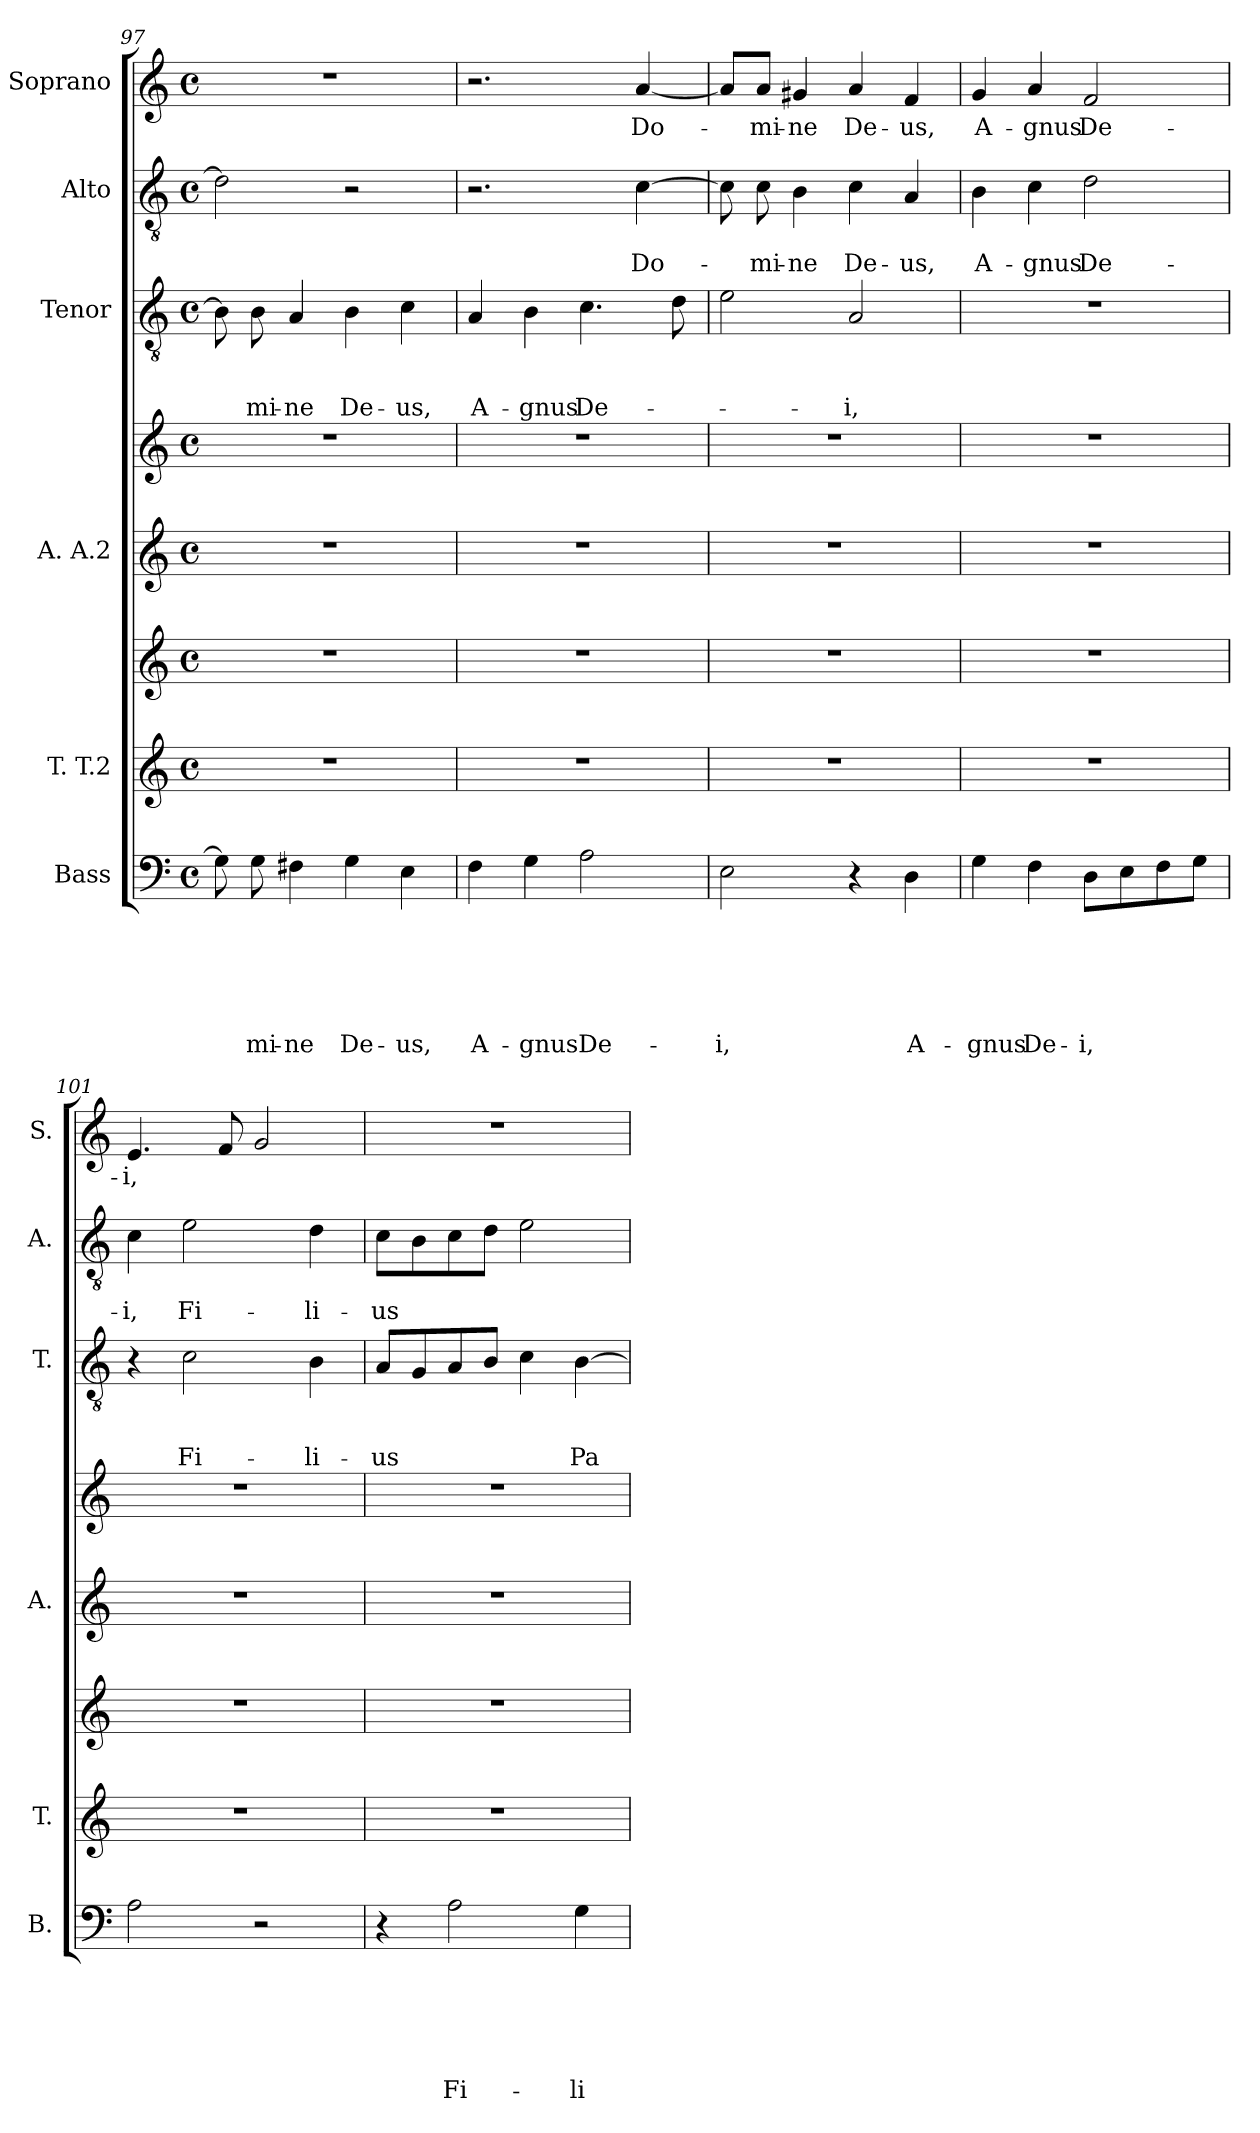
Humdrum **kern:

**kern	**text	**text	**text	**text	**text	**text	**kern	**kern	**kern	**kern	**kern	**text	**text	**text	**kern	**text	**text	**kern	**text
*part6	*part6	*part6	*part6	*part6	*part6	*part6	*part5	*part5	*part4	*part4	*part3	*part3	*part3	*part3	*part2	*part2	*part2	*part1	*part1
*staff8	*staff8	*staff8	*staff8	*staff8	*staff8	*staff8	*staff7	*staff6	*staff5	*staff4	*staff3	*staff3	*staff3	*staff3	*staff2	*staff2	*staff2	*staff1	*staff1
*I"Bass	*	*	*	*	*	*	*I"T. T.2	*	*I"A. A.2	*	*I"Tenor	*	*	*	*I"Alto	*	*	*I"Soprano	*
*I'B.	*	*	*	*	*	*	*I'T.	*	*I'A.	*	*I'T.	*	*	*	*I'A.	*	*	*I'S.	*
*clefF4	*	*	*	*	*	*	*clefG2	*clefG2	*clefG2	*clefG2	*clefGv2	*	*	*	*clefGv2	*	*	*clefG2	*
*k[]	*	*	*	*	*	*	*k[]	*k[]	*k[]	*k[]	*k[]	*	*	*	*k[]	*	*	*k[]	*
*C:	*	*	*	*	*	*	*C:	*C:	*C:	*C:	*C:	*	*	*	*C:	*	*	*C:	*
*M4/4	*	*	*	*	*	*	*M4/4	*M4/4	*M4/4	*M4/4	*M4/4	*	*	*	*M4/4	*	*	*M4/4	*
*met(c)	*	*	*	*	*	*	*met(c)	*met(c)	*met(c)	*met(c)	*met(c)	*	*	*	*met(c)	*	*	*met(c)	*
=97	=97	=97	=97	=97	=97	=97	=97	=97	=97	=97	=97	=97	=97	=97	=97	=97	=97	=97	=97
8G\]	.	.	.	.	.	.	1r	1r	1r	1r	8B\]	.	.	.	2d\]	.	.	1r	.
!	!	!	!	!	!	!LO:LY:b	!	!	!	!	!	!	!	!LO:LY:b	!	!	!	!	!
8G\	.	.	.	.	.	-mi-	.	.	.	.	8B\	.	.	-mi-	.	.	.	.	.
!	!	!	!	!	!	!LO:LY:b	!	!	!	!	!	!	!	!LO:LY:b	!	!	!	!	!
4F#X\	.	.	.	.	.	-ne	.	.	.	.	4A/	.	.	-ne	.	.	.	.	.
!	!	!	!	!	!	!LO:LY:b	!	!	!	!	!	!	!	!LO:LY:b	!	!	!	!	!
4G\	.	.	.	.	.	De-	.	.	.	.	4B\	.	.	De-	2r	.	.	.	.
!	!	!	!	!	!	!LO:LY:b	!	!	!	!	!	!	!	!LO:LY:b	!	!	!	!	!
4E\	.	.	.	.	.	-us,	.	.	.	.	4c\	.	.	-us,	.	.	.	.	.
=98	=98	=98	=98	=98	=98	=98	=98	=98	=98	=98	=98	=98	=98	=98	=98	=98	=98	=98	=98
!	!	!	!	!	!	!LO:LY:b	!	!	!	!	!	!	!	!LO:LY:b	!	!	!	!	!
4F\	.	.	.	.	.	A-	1r	1r	1r	1r	4A/	.	.	A-	2.r	.	.	2.r	.
!	!	!	!	!	!	!LO:LY:b	!	!	!	!	!	!	!	!LO:LY:b	!	!	!	!	!
4G\	.	.	.	.	.	-gnusDe-	.	.	.	.	4B\	.	.	-gnus	.	.	.	.	.
!	!	!	!	!	!	!	!	!	!	!	!	!	!	!LO:LY:b	!	!	!	!	!
2A\	.	.	.	.	.	.	.	.	.	.	4.c\	.	.	De-	.	.	.	.	.
!	!	!	!	!	!	!	!	!	!	!	!	!	!	!	!	!	!LO:LY:b	!	!LO:LY:b
.	.	.	.	.	.	.	.	.	.	.	.	.	.	.	[>4c\	.	Do-	[<4a/	Do-
.	.	.	.	.	.	.	.	.	.	.	8d\	.	.	.	.	.	.	.	.
=99	=99	=99	=99	=99	=99	=99	=99	=99	=99	=99	=99	=99	=99	=99	=99	=99	=99	=99	=99
!	!	!	!	!	!	!LO:LY:b	!	!	!	!	!	!	!	!	!	!	!	!	!
2E\	.	.	.	.	.	-i,	1r	1r	1r	1r	2e\	.	.	.	8c\]	.	.	8a/L]	.
!	!	!	!	!	!	!	!	!	!	!	!	!	!	!	!	!	!LO:LY:b	!	!LO:LY:b
.	.	.	.	.	.	.	.	.	.	.	.	.	.	.	8c\	.	-mi-	8a/J	-mi-
!	!	!	!	!	!	!	!	!	!	!	!	!	!	!	!	!	!LO:LY:b	!	!LO:LY:b
.	.	.	.	.	.	.	.	.	.	.	.	.	.	.	4B\	.	-ne	4g#X/	-ne
!	!	!	!	!	!	!	!	!	!	!	!	!	!	!LO:LY:b	!	!	!LO:LY:b	!	!LO:LY:b
4r	.	.	.	.	.	.	.	.	.	.	2A/	.	.	-i,	4c\	.	De-	4a/	De-
!	!	!	!	!	!	!LO:LY:b	!	!	!	!	!	!	!	!	!	!	!LO:LY:b	!	!LO:LY:b
4D\	.	.	.	.	.	A-	.	.	.	.	.	.	.	.	4A/	.	-us,	4f/	-us,
!!LO:PB:g=z
=100	=100	=100	=100	=100	=100	=100	=100	=100	=100	=100	=100	=100	=100	=100	=100	=100	=100	=100	=100
!	!	!	!	!	!	!LO:LY:b	!	!	!	!	!	!	!	!	!	!	!LO:LY:b	!	!LO:LY:b
4G\	.	.	.	.	.	-gnus	1r	1r	1r	1r	1r	.	.	.	4B\	.	A-	4g/	A-
!	!	!	!	!	!	!LO:LY:b	!	!	!	!	!	!	!	!	!	!	!LO:LY:b	!	!LO:LY:b
4F\	.	.	.	.	.	De-	.	.	.	.	.	.	.	.	4c\	.	-gnus	4a/	-gnus
!	!	!	!	!	!	!LO:LY:b	!	!	!	!	!	!	!	!	!	!	!LO:LY:b	!	!LO:LY:b
8D\L	.	.	.	.	.	-i,	.	.	.	.	.	.	.	.	2d\	.	De-	2f/	De-
8E\	.	.	.	.	.	.	.	.	.	.	.	.	.	.	.	.	.	.	.
8F\	.	.	.	.	.	.	.	.	.	.	.	.	.	.	.	.	.	.	.
8G\J	.	.	.	.	.	.	.	.	.	.	.	.	.	.	.	.	.	.	.
=101	=101	=101	=101	=101	=101	=101	=101	=101	=101	=101	=101	=101	=101	=101	=101	=101	=101	=101	=101
!	!	!	!	!	!	!	!	!	!	!	!	!	!	!	!	!	!LO:LY:b	!	!LO:LY:b
2A\	.	.	.	.	.	.	1r	1r	1r	1r	4r	.	.	.	4c\	.	-i,	4.e/	-i,
!	!	!	!	!	!	!	!	!	!	!	!	!	!	!LO:LY:b	!	!	!LO:LY:b	!	!
.	.	.	.	.	.	.	.	.	.	.	2c\	.	.	Fi-	2e\	.	Fi-	.	.
.	.	.	.	.	.	.	.	.	.	.	.	.	.	.	.	.	.	8f/	.
2r	.	.	.	.	.	.	.	.	.	.	.	.	.	.	.	.	.	2g/	.
!	!	!	!	!	!	!	!	!	!	!	!	!	!	!LO:LY:b	!	!	!LO:LY:b	!	!
.	.	.	.	.	.	.	.	.	.	.	4B\	.	.	-li-	4d\	.	-li-	.	.
=102	=102	=102	=102	=102	=102	=102	=102	=102	=102	=102	=102	=102	=102	=102	=102	=102	=102	=102	=102
!	!	!	!	!	!	!	!	!	!	!	!	!	!	!LO:LY:b	!	!	!LO:LY:b	!	!
4r	.	.	.	.	.	.	1r	1r	1r	1r	8A/L	.	.	-us	8c\L	.	-us	1r	.
.	.	.	.	.	.	.	.	.	.	.	8G/	.	.	.	8B\	.	.	.	.
!	!	!	!	!	!	!LO:LY:b	!	!	!	!	!	!	!	!	!	!	!	!	!
2A\	.	.	.	.	.	Fi-	.	.	.	.	8A/	.	.	.	8c\	.	.	.	.
.	.	.	.	.	.	.	.	.	.	.	8B/J	.	.	.	8d\J	.	.	.	.
.	.	.	.	.	.	.	.	.	.	.	4c\	.	.	.	2e\	.	.	.	.
!	!	!	!	!	!	!LO:LY:b	!	!	!	!	!	!	!	!LO:LY:b	!	!	!	!	!
4G\	.	.	.	.	.	-li-	.	.	.	.	[>4B\	.	.	Pa-	.	.	.	.	.
=	=	=	=	=	=	=	=	=	=	=	=	=	=	=	=	=	=	=	=
*-	*-	*-	*-	*-	*-	*-	*-	*-	*-	*-	*-	*-	*-	*-	*-	*-	*-	*-	*-
